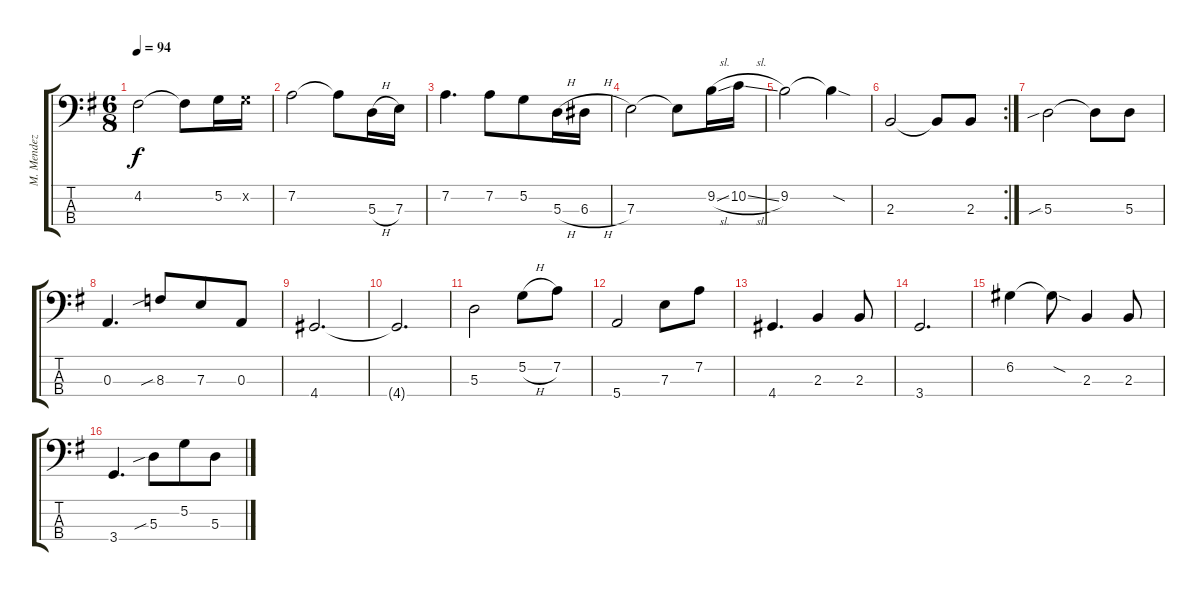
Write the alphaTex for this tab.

\track ("M. Mendez - El. Bass" "M. Mendez ") {instrument electricbassfinger}
\staff {score tabs}
\tuning (G2 D2 A1 E1) {hide}
\ts (6 8)
\tempo 94
\clef f4
\ks g
4.2.2{dy f} 4.2{t}.8 5.2.16 5.2{x}.16 |
7.2.2 7.2{t}.8 5.3{h}.16 7.3.16 |
7.2.4{d} 7.2.8 5.2.8 5.3{h}.16 6.3{h}.16 |
7.3.2 7.3{t}.8 9.2{sl}.16 10.2{sl}.16 |
9.2.2 9.2{sod t}.4 |
\rc 2
2.3.2 2.3{t}.8 2.3.8 |
5.3{sib}.2 5.3{t}.8 5.3.8 |
0.3.4{d} 8.3{sib}.8 7.3.8 0.3.8 |
4.4.2{d} |
4.4{t}.2{d} |
5.3.2 5.2{h}.8 7.2.8 |
5.4.2 7.3.8 7.2.8 |
4.4.4{d} 2.3.4 2.3.8 |
3.4.2{d} |
6.2.4 6.2{sod t}.8 2.3.4 2.3.8 |
3.4.4{d} 5.3{sib}.8 5.2.8 5.3.8
